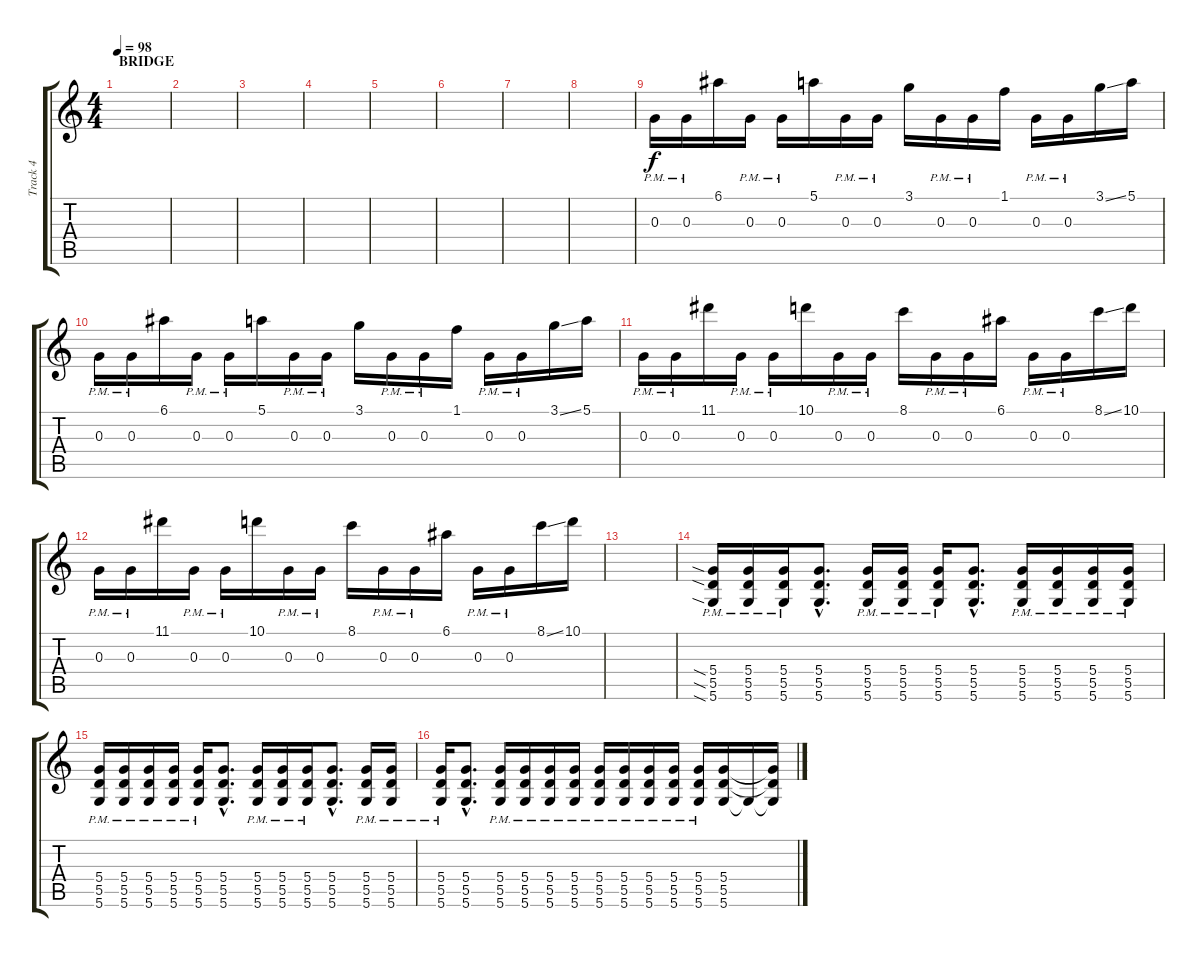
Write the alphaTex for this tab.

\track ("Track 4" "Track 4") {instrument distortionguitar}
\staff {score tabs}
\tuning (E4 B3 G3 D3 A2 D2) {hide}
\ts (4 4)
\section ("" "BRIDGE")
\tempo 98
\clef g2
\ks c
|
|
|
|
|
|
|
|
0.3{pm}.16 0.3{pm}.16 6.1.16 0.3{pm}.16 0.3{pm}.16 5.1.16 0.3{pm}.16 0.3{pm}.16 3.1.16 0.3{pm}.16 0.3{pm}.16 1.1.16 0.3{pm}.16 0.3{pm}.16 3.1{ss}.16 5.1.16 |
0.3{pm}.16 0.3{pm}.16 6.1.16 0.3{pm}.16 0.3{pm}.16 5.1.16 0.3{pm}.16 0.3{pm}.16 3.1.16 0.3{pm}.16 0.3{pm}.16 1.1.16 0.3{pm}.16 0.3{pm}.16 3.1{ss}.16 5.1.16 |
0.3{pm}.16 0.3{pm}.16 11.1.16 0.3{pm}.16 0.3{pm}.16 10.1.16 0.3{pm}.16 0.3{pm}.16 8.1.16 0.3{pm}.16 0.3{pm}.16 6.1.16 0.3{pm}.16 0.3{pm}.16 8.1{ss}.16 10.1.16 |
0.3{pm}.16 0.3{pm}.16 11.1.16 0.3{pm}.16 0.3{pm}.16 10.1.16 0.3{pm}.16 0.3{pm}.16 8.1.16 0.3{pm}.16 0.3{pm}.16 6.1.16 0.3{pm}.16 0.3{pm}.16 8.1{ss}.16 10.1.16 |
|
(5.4{sia pm} 5.5{sia pm} 5.6{sia pm}).16 (5.4{pm} 5.5{pm} 5.6{pm}).16 (5.4{pm} 5.5{pm} 5.6{pm}).16 (5.4{hac} 5.5{hac} 5.6{hac}).8{d} (5.4{pm} 5.5{pm} 5.6{pm}).16 (5.4{pm} 5.5{pm} 5.6{pm}).16 (5.4{pm} 5.5{pm} 5.6{pm}).16 (5.4{hac} 5.5{hac} 5.6{hac}).8{d} (5.4{pm} 5.5{pm} 5.6{pm}).16 (5.4{pm} 5.5{pm} 5.6{pm}).16 (5.4{pm} 5.5{pm} 5.6{pm}).16 (5.4{pm} 5.5{pm} 5.6{pm}).16 |
(5.4{pm} 5.5{pm} 5.6{pm}).16 (5.4{pm} 5.5{pm} 5.6{pm}).16 (5.4{pm} 5.5{pm} 5.6{pm}).16 (5.4{pm} 5.5 5.6{pm}).16 (5.4 5.5{pm} 5.6{pm}).16 (5.4{hac} 5.5{hac} 5.6{hac}).8{d} (5.4{pm} 5.5 5.6).16 (5.4{pm} 5.5 5.6).16 (5.4{pm} 5.5 5.6).16 (5.4{hac} 5.5{hac} 5.6{hac}).8{d} (5.4{pm} 5.5 5.6).16 (5.4{pm} 5.5 5.6).16 |
(5.4{pm} 5.5 5.6).16 (5.4{hac} 5.5{hac} 5.6{hac}).8{d} (5.4{pm} 5.5 5.6).16 (5.4{pm} 5.5 5.6).16 (5.4{pm} 5.5 5.6).16 (5.4{pm} 5.5 5.6).16 (5.4{pm} 5.5 5.6).16 (5.4{pm} 5.5 5.6).16 (5.4{pm} 5.5 5.6).16 (5.4{pm} 5.5 5.6).16 (5.4{pm} 5.5 5.6).16 (5.4 5.5 5.6).16 5.6{t}.16 (5.4{t} 5.5{t} 5.6{t}).16
